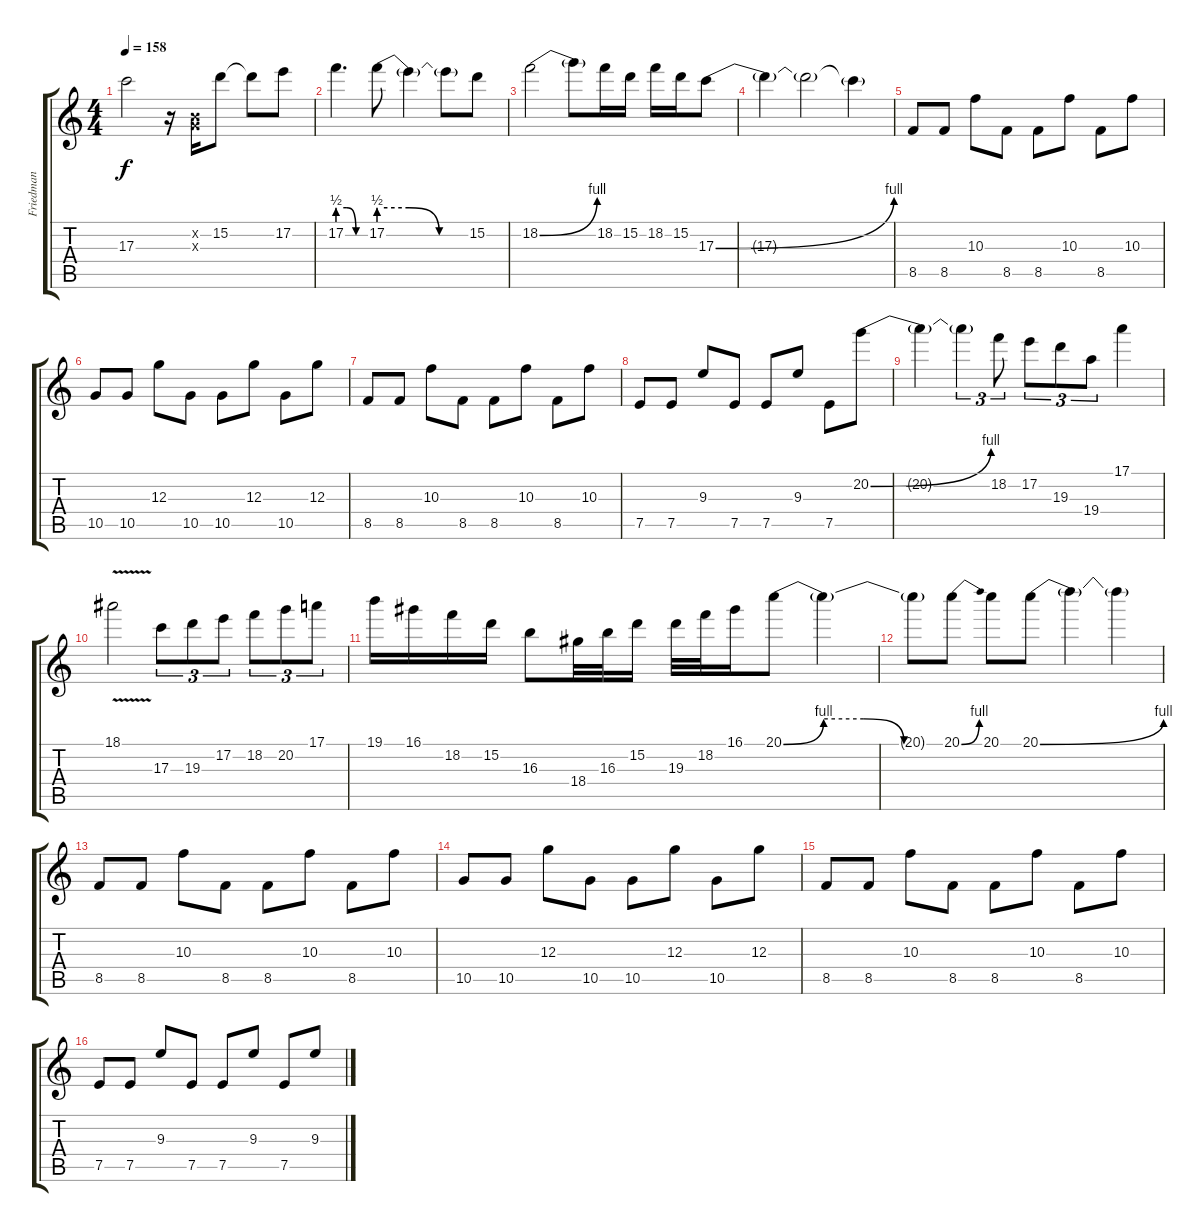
\track ("Friedman" "Friedman") {instrument distortionguitar}
\staff {score tabs}
\tuning (E4 B3 G3 D3 A2 E2) {hide}
\ts (4 4)
\tempo 158
\clef g2
\ks c
17.3{t}.2{dy f} r.16 (0.2{x} 0.3{x}).16 15.2.8 15.2{t}.8 17.2.8 |
17.2{be (custom 0 2 20 2 40 0 60 0)}.4{d} 17.2{be (custom 0 2 20 2 40 0 60 0)}.8 17.2{t}.4 17.2{t}.8 15.2.8 |
18.2{be (bend 0 0 60 4)}.2 18.2{t}.8 18.2.16 15.2.16 18.2.16 15.2.16 17.3{be (bend 0 0 60 4)}.8 |
17.3{t}.4 17.3{t}.2 17.3{t}.4 |
8.5.8 8.5.8 10.3.8 8.5.8 8.5.8 10.3.8 8.5.8 10.3.8 |
10.5.8 10.5.8 12.3.8 10.5.8 10.5.8 12.3.8 10.5.8 12.3.8 |
8.5.8 8.5.8 10.3.8 8.5.8 8.5.8 10.3.8 8.5.8 10.3.8 |
7.5.8 7.5.8 9.3.8 7.5.8 7.5.8 9.3.8 7.5.8 20.2{be (bend 0 0 60 4)}.8 |
20.2{t}.4 20.2{t}.4{tu (3 2)} 18.2.8{tu (3 2)} 17.2.8{tu (3 2)} 19.3.8{tu (3 2)} 19.4.8{tu (3 2)} 17.1.4 |
18.1{v}.2 17.3.8{tu (3 2)} 19.3.8{tu (3 2)} 17.2.8{tu (3 2)} 18.2.8{tu (3 2)} 20.2.8{tu (3 2)} 17.1.8{tu (3 2)} |
19.1.16 16.1.16 18.2.16 15.2.16 16.3.8 18.4.32 16.3.32 15.2.16 19.3.32 18.2.32 16.1.16 20.1{be (custom 0 0 15 4 30 4 45 0 60 0)}.8 20.1{t}.4 |
20.1{t}.8 20.1{be (bend 0 0 60 4)}.8 20.1.8 20.1{be (bend 0 0 60 4)}.8 20.1{t}.4 20.1{t}.4 |
8.5.8 8.5.8 10.3.8 8.5.8 8.5.8 10.3.8 8.5.8 10.3.8 |
10.5.8 10.5.8 12.3.8 10.5.8 10.5.8 12.3.8 10.5.8 12.3.8 |
8.5.8 8.5.8 10.3.8 8.5.8 8.5.8 10.3.8 8.5.8 10.3.8 |
7.5.8 7.5.8 9.3.8 7.5.8 7.5.8 9.3.8 7.5.8 9.3.8
